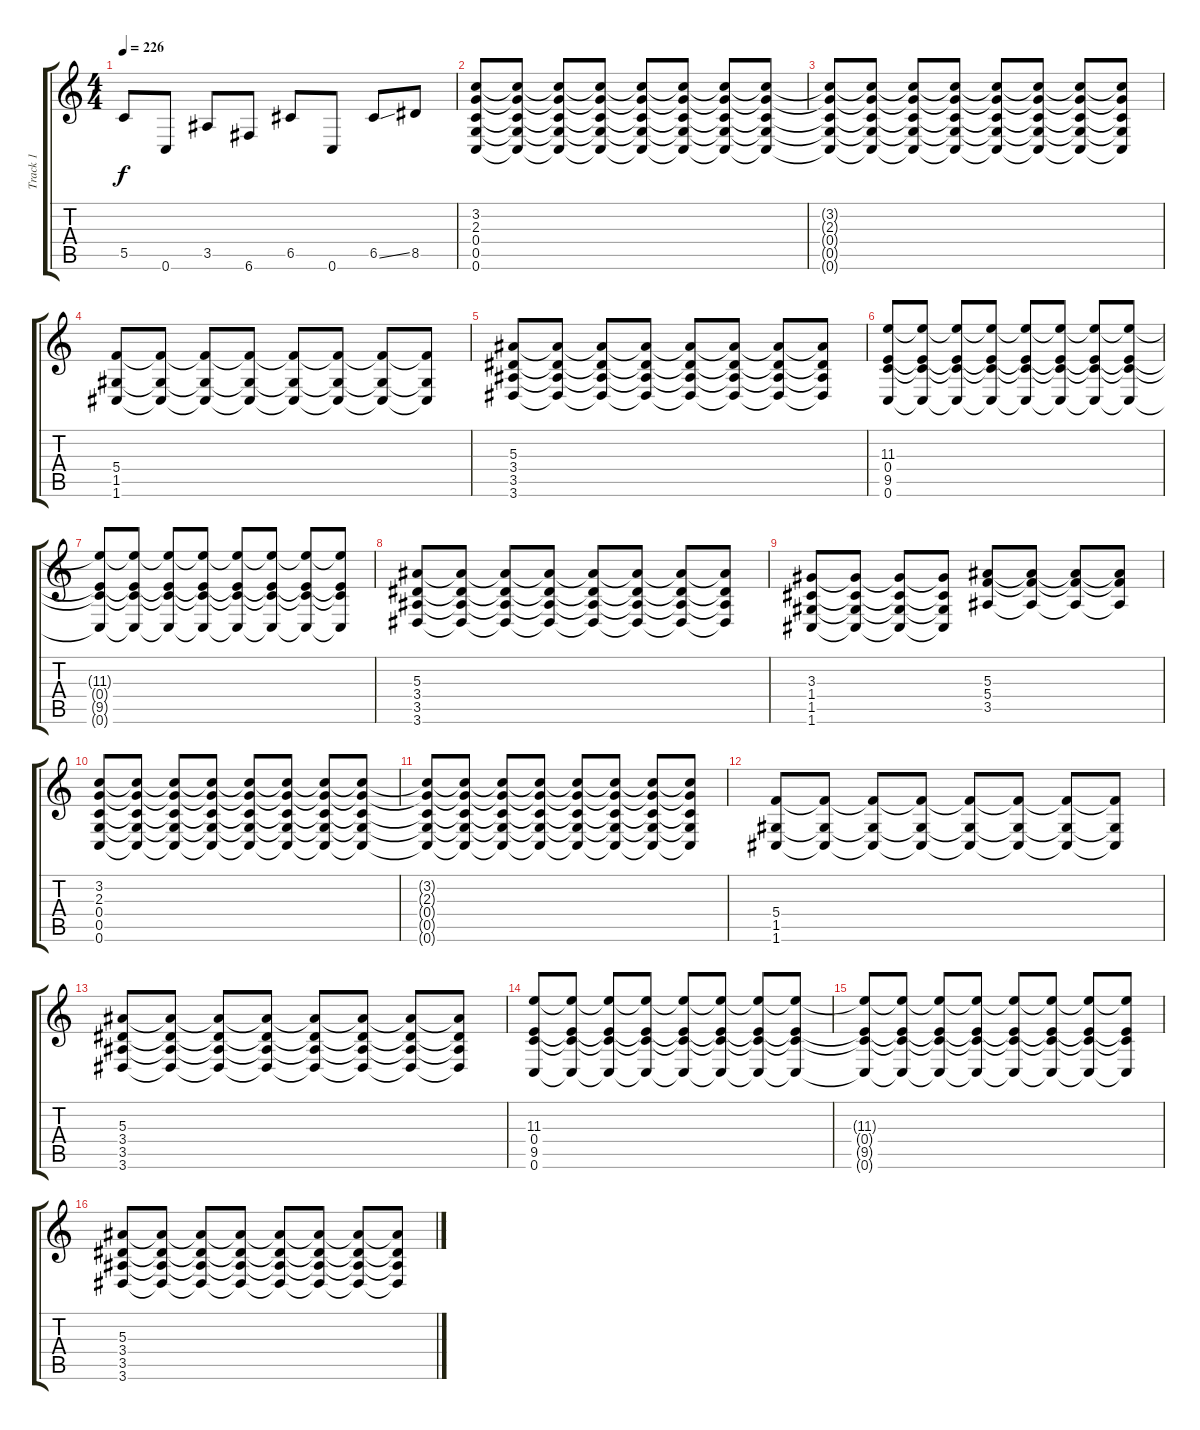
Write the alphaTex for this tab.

\track ("Track 1" "Track 1") {instrument overdrivenguitar}
\staff {score tabs}
\tuning (D4 A3 F3 C3 G2 C2) {hide}
\ts (4 4)
\tempo 226
\clef g2
\ks c
5.5.8{dy f} 0.6.8 3.5.8 6.6.8 6.5.8 0.6.8 6.5{ss}.8 8.5.8 |
(3.2 2.3 0.4 0.5 0.6).8 (3.2{t} 2.3{t} 0.4{t} 0.5{t} 0.6{t}).8 (3.2{t} 2.3{t} 0.4{t} 0.5{t} 0.6{t}).8 (3.2{t} 2.3{t} 0.4{t} 0.5{t} 0.6{t}).8 (3.2{t} 2.3{t} 0.4{t} 0.5{t} 0.6{t}).8 (3.2{t} 2.3{t} 0.4{t} 0.5{t} 0.6{t}).8 (3.2{t} 2.3{t} 0.4{t} 0.5{t} 0.6{t}).8 (3.2{t} 2.3{t} 0.4{t} 0.5{t} 0.6{t}).8 |
(3.2{t} 2.3{t} 0.4{t} 0.5{t} 0.6{t}).8 (3.2{t} 2.3{t} 0.4{t} 0.5{t} 0.6{t}).8 (3.2{t} 2.3{t} 0.4{t} 0.5{t} 0.6{t}).8 (3.2{t} 2.3{t} 0.4{t} 0.5{t} 0.6{t}).8 (3.2{t} 2.3{t} 0.4{t} 0.5{t} 0.6{t}).8 (3.2{t} 2.3{t} 0.4{t} 0.5{t} 0.6{t}).8 (3.2{t} 2.3{t} 0.4{t} 0.5{t} 0.6{t}).8 (3.2{t} 2.3{t} 0.4{t} 0.5{t} 0.6{t}).8 |
(5.4 1.5 1.6).8 (5.4{t} 1.5{t} 1.6{t}).8 (5.4{t} 1.5{t} 1.6{t}).8 (5.4{t} 1.5{t} 1.6{t}).8 (5.4{t} 1.5{t} 1.6{t}).8 (5.4{t} 1.5{t} 1.6{t}).8 (5.4{t} 1.5{t} 1.6{t}).8 (5.4{t} 1.5{t} 1.6{t}).8 |
(5.3 3.4 3.5 3.6).8 (5.3{t} 3.4{t} 3.5{t} 3.6{t}).8 (5.3{t} 3.4{t} 3.5{t} 3.6{t}).8 (5.3{t} 3.4{t} 3.5{t} 3.6{t}).8 (5.3{t} 3.4{t} 3.5{t} 3.6{t}).8 (5.3{t} 3.4{t} 3.5{t} 3.6{t}).8 (5.3{t} 3.4{t} 3.5{t} 3.6{t}).8 (5.3{t} 3.4{t} 3.5{t} 3.6{t}).8 |
(11.3 0.4 9.5 0.6).8 (11.3{t} 0.4{t} 9.5{t} 0.6{t}).8 (11.3{t} 0.4{t} 9.5{t} 0.6{t}).8 (11.3{t} 0.4{t} 9.5{t} 0.6{t}).8 (11.3{t} 0.4{t} 9.5{t} 0.6{t}).8 (11.3{t} 0.4{t} 9.5{t} 0.6{t}).8 (11.3{t} 0.4{t} 9.5{t} 0.6{t}).8 (11.3{t} 0.4{t} 9.5{t} 0.6{t}).8 |
(11.3{t} 0.4{t} 9.5{t} 0.6{t}).8 (11.3{t} 0.4{t} 9.5{t} 0.6{t}).8 (11.3{t} 0.4{t} 9.5{t} 0.6{t}).8 (11.3{t} 0.4{t} 9.5{t} 0.6{t}).8 (11.3{t} 0.4{t} 9.5{t} 0.6{t}).8 (11.3{t} 0.4{t} 9.5{t} 0.6{t}).8 (11.3{t} 0.4{t} 9.5{t} 0.6{t}).8 (11.3{t} 0.4{t} 9.5{t} 0.6{t}).8 |
(5.3 3.4 3.5 3.6).8 (5.3{t} 3.4{t} 3.5{t} 3.6{t}).8 (5.3{t} 3.4{t} 3.5{t} 3.6{t}).8 (5.3{t} 3.4{t} 3.5{t} 3.6{t}).8 (5.3{t} 3.4{t} 3.5{t} 3.6{t}).8 (5.3{t} 3.4{t} 3.5{t} 3.6{t}).8 (5.3{t} 3.4{t} 3.5{t} 3.6{t}).8 (5.3{t} 3.4{t} 3.5{t} 3.6{t}).8 |
(3.3 1.4 1.5 1.6).8 (3.3{t} 1.4{t} 1.5{t} 1.6{t}).8 (3.3{t} 1.4{t} 1.5{t} 1.6{t}).8 (3.3{t} 1.4{t} 1.5{t} 1.6{t}).8 (5.3 5.4 3.5).8 (5.3{t} 5.4{t} 3.5{t}).8 (5.3{t} 5.4{t} 3.5{t}).8 (5.3{t} 5.4{t} 3.5{t}).8 |
(3.2 2.3 0.4 0.5 0.6).8 (3.2{t} 2.3{t} 0.4{t} 0.5{t} 0.6{t}).8 (3.2{t} 2.3{t} 0.4{t} 0.5{t} 0.6{t}).8 (3.2{t} 2.3{t} 0.4{t} 0.5{t} 0.6{t}).8 (3.2{t} 2.3{t} 0.4{t} 0.5{t} 0.6{t}).8 (3.2{t} 2.3{t} 0.4{t} 0.5{t} 0.6{t}).8 (3.2{t} 2.3{t} 0.4{t} 0.5{t} 0.6{t}).8 (3.2{t} 2.3{t} 0.4{t} 0.5{t} 0.6{t}).8 |
(3.2{t} 2.3{t} 0.4{t} 0.5{t} 0.6{t}).8 (3.2{t} 2.3{t} 0.4{t} 0.5{t} 0.6{t}).8 (3.2{t} 2.3{t} 0.4{t} 0.5{t} 0.6{t}).8 (3.2{t} 2.3{t} 0.4{t} 0.5{t} 0.6{t}).8 (3.2{t} 2.3{t} 0.4{t} 0.5{t} 0.6{t}).8 (3.2{t} 2.3{t} 0.4{t} 0.5{t} 0.6{t}).8 (3.2{t} 2.3{t} 0.4{t} 0.5{t} 0.6{t}).8 (3.2{t} 2.3{t} 0.4{t} 0.5{t} 0.6{t}).8 |
(5.4 1.5 1.6).8 (5.4{t} 1.5{t} 1.6{t}).8 (5.4{t} 1.5{t} 1.6{t}).8 (5.4{t} 1.5{t} 1.6{t}).8 (5.4{t} 1.5{t} 1.6{t}).8 (5.4{t} 1.5{t} 1.6{t}).8 (5.4{t} 1.5{t} 1.6{t}).8 (5.4{t} 1.5{t} 1.6{t}).8 |
(5.3 3.4 3.5 3.6).8 (5.3{t} 3.4{t} 3.5{t} 3.6{t}).8 (5.3{t} 3.4{t} 3.5{t} 3.6{t}).8 (5.3{t} 3.4{t} 3.5{t} 3.6{t}).8 (5.3{t} 3.4{t} 3.5{t} 3.6{t}).8 (5.3{t} 3.4{t} 3.5{t} 3.6{t}).8 (5.3{t} 3.4{t} 3.5{t} 3.6{t}).8 (5.3{t} 3.4{t} 3.5{t} 3.6{t}).8 |
(11.3 0.4 9.5 0.6).8 (11.3{t} 0.4{t} 9.5{t} 0.6{t}).8 (11.3{t} 0.4{t} 9.5{t} 0.6{t}).8 (11.3{t} 0.4{t} 9.5{t} 0.6{t}).8 (11.3{t} 0.4{t} 9.5{t} 0.6{t}).8 (11.3{t} 0.4{t} 9.5{t} 0.6{t}).8 (11.3{t} 0.4{t} 9.5{t} 0.6{t}).8 (11.3{t} 0.4{t} 9.5{t} 0.6{t}).8 |
(11.3{t} 0.4{t} 9.5{t} 0.6{t}).8 (11.3{t} 0.4{t} 9.5{t} 0.6{t}).8 (11.3{t} 0.4{t} 9.5{t} 0.6{t}).8 (11.3{t} 0.4{t} 9.5{t} 0.6{t}).8 (11.3{t} 0.4{t} 9.5{t} 0.6{t}).8 (11.3{t} 0.4{t} 9.5{t} 0.6{t}).8 (11.3{t} 0.4{t} 9.5{t} 0.6{t}).8 (11.3{t} 0.4{t} 9.5{t} 0.6{t}).8 |
(5.3 3.4 3.5 3.6).8 (5.3{t} 3.4{t} 3.5{t} 3.6{t}).8 (5.3{t} 3.4{t} 3.5{t} 3.6{t}).8 (5.3{t} 3.4{t} 3.5{t} 3.6{t}).8 (5.3{t} 3.4{t} 3.5{t} 3.6{t}).8 (5.3{t} 3.4{t} 3.5{t} 3.6{t}).8 (5.3{t} 3.4{t} 3.5{t} 3.6{t}).8 (5.3{t} 3.4{t} 3.5{t} 3.6{t}).8
